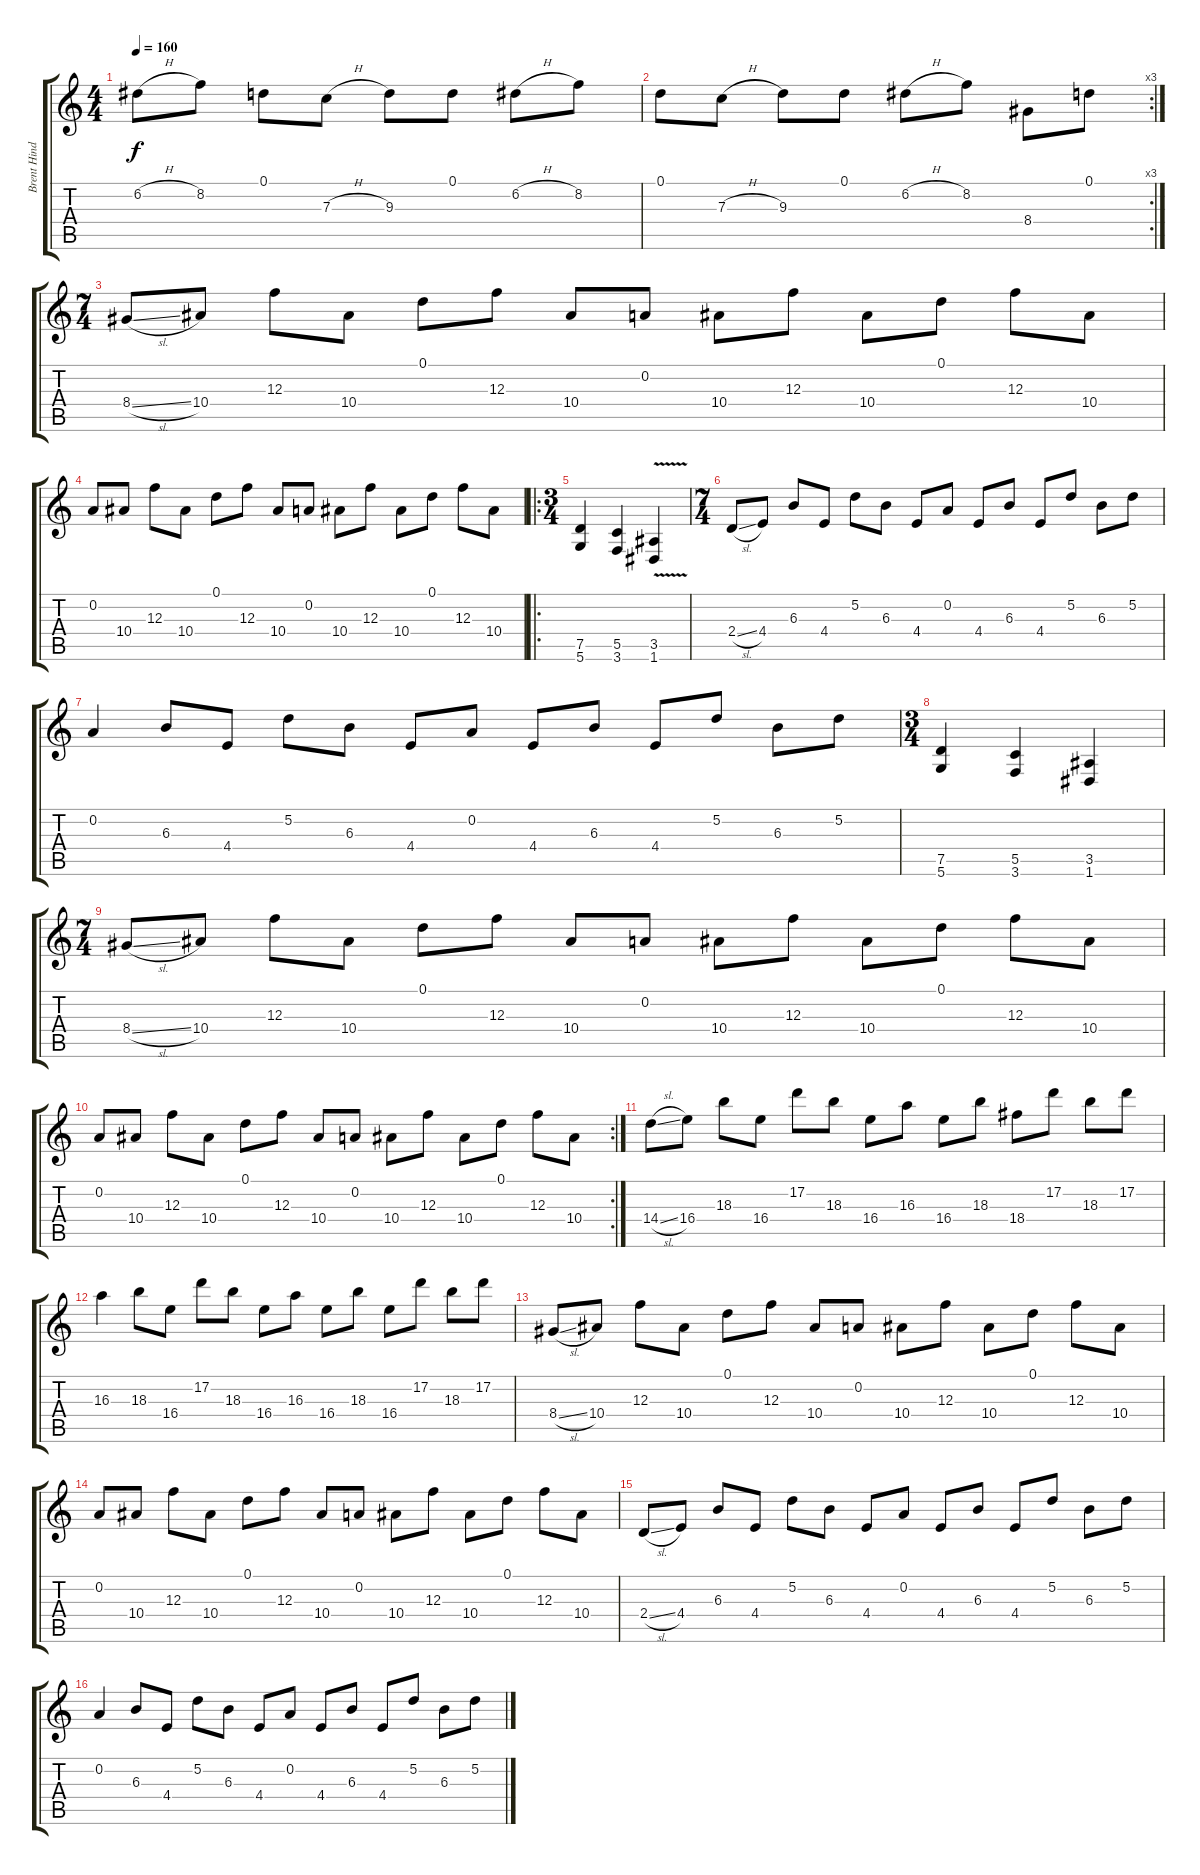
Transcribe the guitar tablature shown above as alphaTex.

\track ("Brent Hinds" "Brent Hind") {instrument acousticguitarsteel}
\staff {score tabs}
\tuning (D4 A3 F3 C3 G2 D2) {hide}
\ts (4 4)
\tempo 160
\clef g2
\ks c
6.2{h}.8{dy f} 8.2.8 0.1.8 7.3{h}.8 9.3.8 0.1.8 6.2{h}.8 8.2.8 |
\rc 3
0.1.8 7.3{h}.8 9.3.8 0.1.8 6.2{h}.8 8.2.8 8.4.8 0.1.8 |
\ts (7 4)
8.4{sl}.8 10.4.8 12.3.8 10.4.8 0.1.8 12.3.8 10.4.8 0.2.8 10.4.8 12.3.8 10.4.8 0.1.8 12.3.8 10.4.8 |
0.2.8 10.4.8 12.3.8 10.4.8 0.1.8 12.3.8 10.4.8 0.2.8 10.4.8 12.3.8 10.4.8 0.1.8 12.3.8 10.4.8 |
\ro
\ts (3 4)
(7.5 5.6).4 (5.5 3.6).4 (3.5{v} 1.6).4 |
\ts (7 4)
2.4{sl}.8 4.4.8 6.3.8 4.4.8 5.2.8 6.3.8 4.4.8 0.2.8 4.4.8 6.3.8 4.4.8 5.2.8 6.3.8 5.2.8 |
0.2.4 6.3.8 4.4.8 5.2.8 6.3.8 4.4.8 0.2.8 4.4.8 6.3.8 4.4.8 5.2.8 6.3.8 5.2.8 |
\ts (3 4)
(7.5 5.6).4 (5.5 3.6).4 (3.5 1.6).4 |
\ts (7 4)
8.4{sl}.8 10.4.8 12.3.8 10.4.8 0.1.8 12.3.8 10.4.8 0.2.8 10.4.8 12.3.8 10.4.8 0.1.8 12.3.8 10.4.8 |
\rc 2
0.2.8 10.4.8 12.3.8 10.4.8 0.1.8 12.3.8 10.4.8 0.2.8 10.4.8 12.3.8 10.4.8 0.1.8 12.3.8 10.4.8 |
14.4{sl}.8 16.4.8 18.3.8 16.4.8 17.2.8 18.3.8 16.4.8 16.3.8 16.4.8 18.3.8 18.4.8 17.2.8 18.3.8 17.2.8 |
16.3.4 18.3.8 16.4.8 17.2.8 18.3.8 16.4.8 16.3.8 16.4.8 18.3.8 16.4.8 17.2.8 18.3.8 17.2.8 |
8.4{sl}.8 10.4.8 12.3.8 10.4.8 0.1.8 12.3.8 10.4.8 0.2.8 10.4.8 12.3.8 10.4.8 0.1.8 12.3.8 10.4.8 |
0.2.8 10.4.8 12.3.8 10.4.8 0.1.8 12.3.8 10.4.8 0.2.8 10.4.8 12.3.8 10.4.8 0.1.8 12.3.8 10.4.8 |
2.4{sl}.8 4.4.8 6.3.8 4.4.8 5.2.8 6.3.8 4.4.8 0.2.8 4.4.8 6.3.8 4.4.8 5.2.8 6.3.8 5.2.8 |
0.2.4 6.3.8 4.4.8 5.2.8 6.3.8 4.4.8 0.2.8 4.4.8 6.3.8 4.4.8 5.2.8 6.3.8 5.2.8
